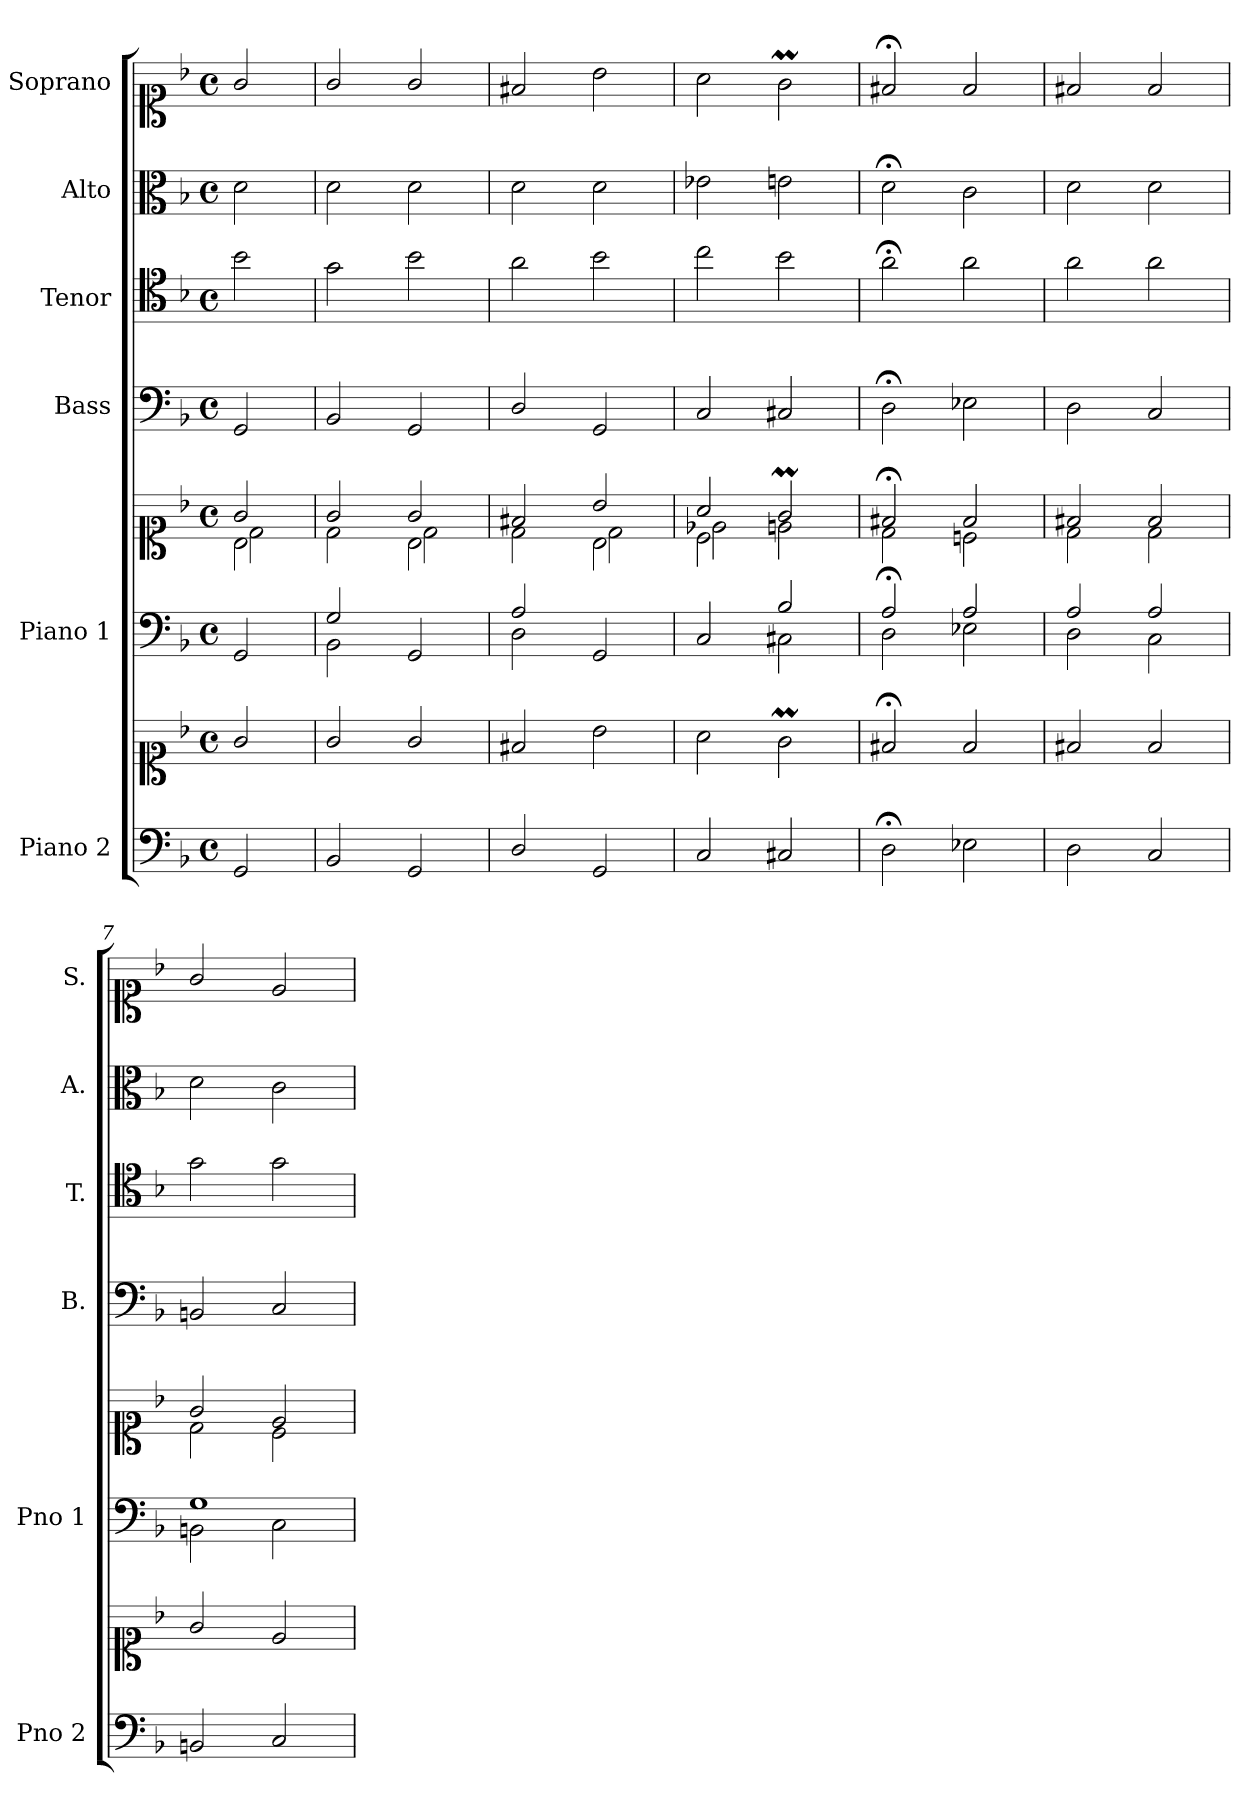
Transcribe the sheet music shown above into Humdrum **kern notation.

**kern	**kern	**kern	**kern	**kern	**kern	**kern	**kern
*part6	*part6	*part5	*part5	*part4	*part3	*part2	*part1
*staff8	*staff7	*staff6	*staff5	*staff4	*staff3	*staff2	*staff1
*I"Piano 2	*	*I"Piano 1	*	*I"Bass	*I"Tenor	*I"Alto	*I"Soprano
*I'Pno 2	*	*I'Pno 1	*	*I'B.	*I'T.	*I'A.	*I'S.
*clefF4	*clefC1	*clefF4	*clefC1	*clefF4	*clefC4	*clefC3	*clefC1
*	*	*	*	*	*ITrd7c12	*	*
*k[b-]	*k[b-]	*k[b-]	*k[b-]	*k[b-]	*k[b-]	*k[b-]	*k[b-]
*F:	*F:	*F:	*F:	*F:	*F:	*F:	*F:
*M4/4	*M4/4	*M4/4	*M4/4	*M4/4	*M4/4	*M4/4	*M4/4
*met(c)	*met(c)	*met(c)	*met(c)	*met(c)	*met(c)	*met(c)	*met(c)
=1	=1	=1	=1	=1	=1	=1	=1
*	*	*	*^	*	*	*	*
*	*	*	*	*^	*	*	*	*
2GG/	2g/	2GG/	2g/	2B-\	2d\	2GG/	2B-\	2d\	2g/
=2	=2	=2	=2	=2	=2	=2	=2	=2	=2
*	*	*^	*	*	*	*	*	*	*
2BB-/	2g/	2G/	2BB-\	2g/	2ryy	2d\	2BB-/	2G\	2d\	2g/
2GG/	2g/	2ryy	2GG/	2g/	2B-\	2d\	2GG/	2B-\	2d\	2g/
=3	=3	=3	=3	=3	=3	=3	=3	=3	=3	=3
2D/	2f#X/	2A/	2D\	2f#X/	2ryy	2d\	2D/	2A\	2d\	2f#X/
2GG/	2b-\	2ryy	2GG/	2b-/	2B-\	2d\	2GG/	2B-\	2d\	2b-\
=4	=4	=4	=4	=4	=4	=4	=4	=4	=4	=4
2C/	2a\	2ryy	2C/	2a/	2c\	2e-X\	2C/	2c\	2e-X\	2a\
2C#X/	2gM\	2B-/	2C#X\	2gM/	2ryy	2en\	2C#X/	2B-\	2en\	2gM\
*	*	*	*	*	*v	*v	*	*	*	*
=5	=5	=5	=5	=5	=5	=5	=5	=5	=5
2D;\	2f#X;</	2A;/	2D\	2f#X;</	2d\	2D;<\	2A;<\	2d;<\	2f#X;</
2E-X\	2f#/	2A/	2E-X\	2f#/	2cn\	2E-X\	2A\	2c\	2f#/
=6	=6	=6	=6	=6	=6	=6	=6	=6	=6
2D\	2f#X/	2A/	2D\	2f#X/	2d\	2D\	2A\	2d\	2f#X/
2C/	2f#/	2A/	2C\	2f#/	2d\	2C/	2A\	2d\	2f#/
=7	=7	=7	=7	=7	=7	=7	=7	=7	=7
2BBn/	2g/	1G/	2BBn\	2g/	2d\	2BBn/	2G\	2d\	2g/
2C/	2e/	.	2C\	2e/	2c\	2C/	2G\	2c\	2e/
*	*	*v	*v	*	*	*	*	*	*
*	*	*	*v	*v	*	*	*	*
=	=	=	=	=	=	=	=
*-	*-	*-	*-	*-	*-	*-	*-
